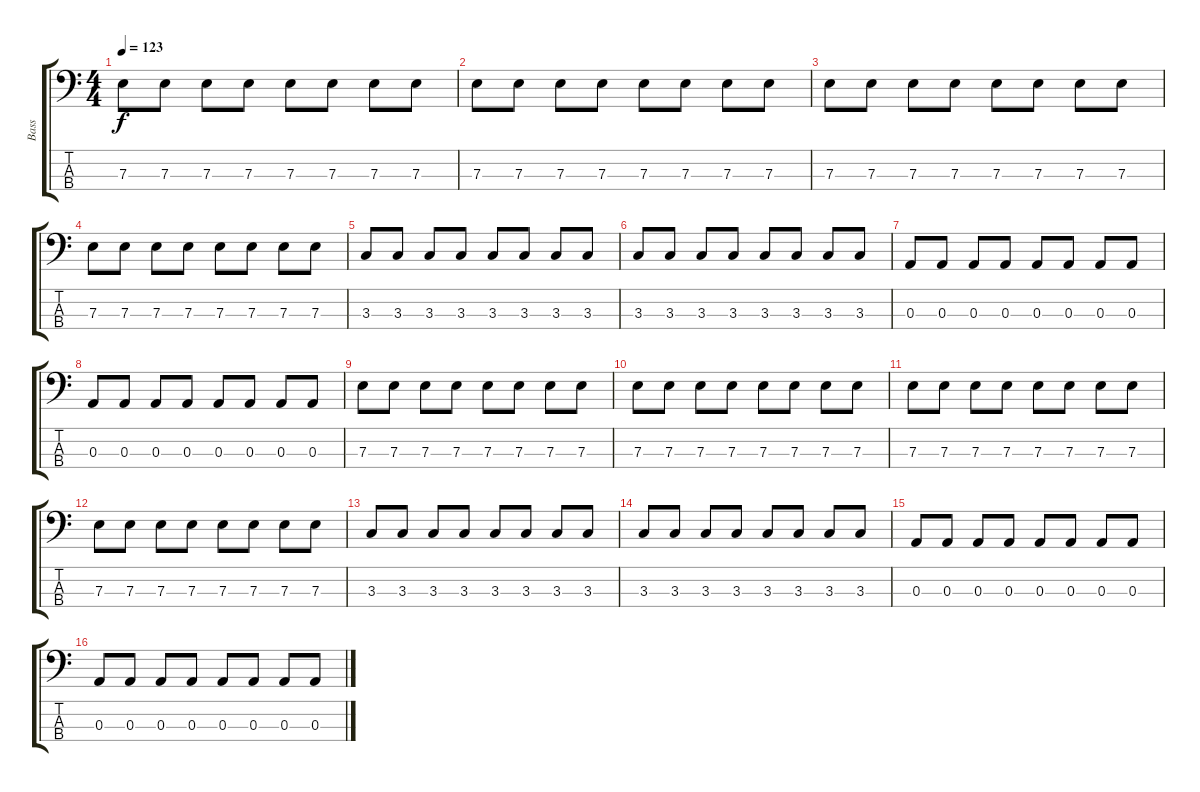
\track ("Bass" "Bass") {instrument electricbassfinger}
\staff {score tabs}
\tuning (G2 D2 A1 E1) {hide}
\ts (4 4)
\tempo 123
\clef f4
\ks c
7.3.8{dy f} 7.3.8 7.3.8 7.3.8 7.3.8 7.3.8 7.3.8 7.3.8 |
7.3.8 7.3.8 7.3.8 7.3.8 7.3.8 7.3.8 7.3.8 7.3.8 |
7.3.8 7.3.8 7.3.8 7.3.8 7.3.8 7.3.8 7.3.8 7.3.8 |
7.3.8 7.3.8 7.3.8 7.3.8 7.3.8 7.3.8 7.3.8 7.3.8 |
3.3.8 3.3.8 3.3.8 3.3.8 3.3.8 3.3.8 3.3.8 3.3.8 |
3.3.8 3.3.8 3.3.8 3.3.8 3.3.8 3.3.8 3.3.8 3.3.8 |
0.3.8 0.3.8 0.3.8 0.3.8 0.3.8 0.3.8 0.3.8 0.3.8 |
0.3.8 0.3.8 0.3.8 0.3.8 0.3.8 0.3.8 0.3.8 0.3.8 |
7.3.8 7.3.8 7.3.8 7.3.8 7.3.8 7.3.8 7.3.8 7.3.8 |
7.3.8 7.3.8 7.3.8 7.3.8 7.3.8 7.3.8 7.3.8 7.3.8 |
7.3.8 7.3.8 7.3.8 7.3.8 7.3.8 7.3.8 7.3.8 7.3.8 |
7.3.8 7.3.8 7.3.8 7.3.8 7.3.8 7.3.8 7.3.8 7.3.8 |
3.3.8 3.3.8 3.3.8 3.3.8 3.3.8 3.3.8 3.3.8 3.3.8 |
3.3.8 3.3.8 3.3.8 3.3.8 3.3.8 3.3.8 3.3.8 3.3.8 |
0.3.8 0.3.8 0.3.8 0.3.8 0.3.8 0.3.8 0.3.8 0.3.8 |
0.3.8 0.3.8 0.3.8 0.3.8 0.3.8 0.3.8 0.3.8 0.3.8
